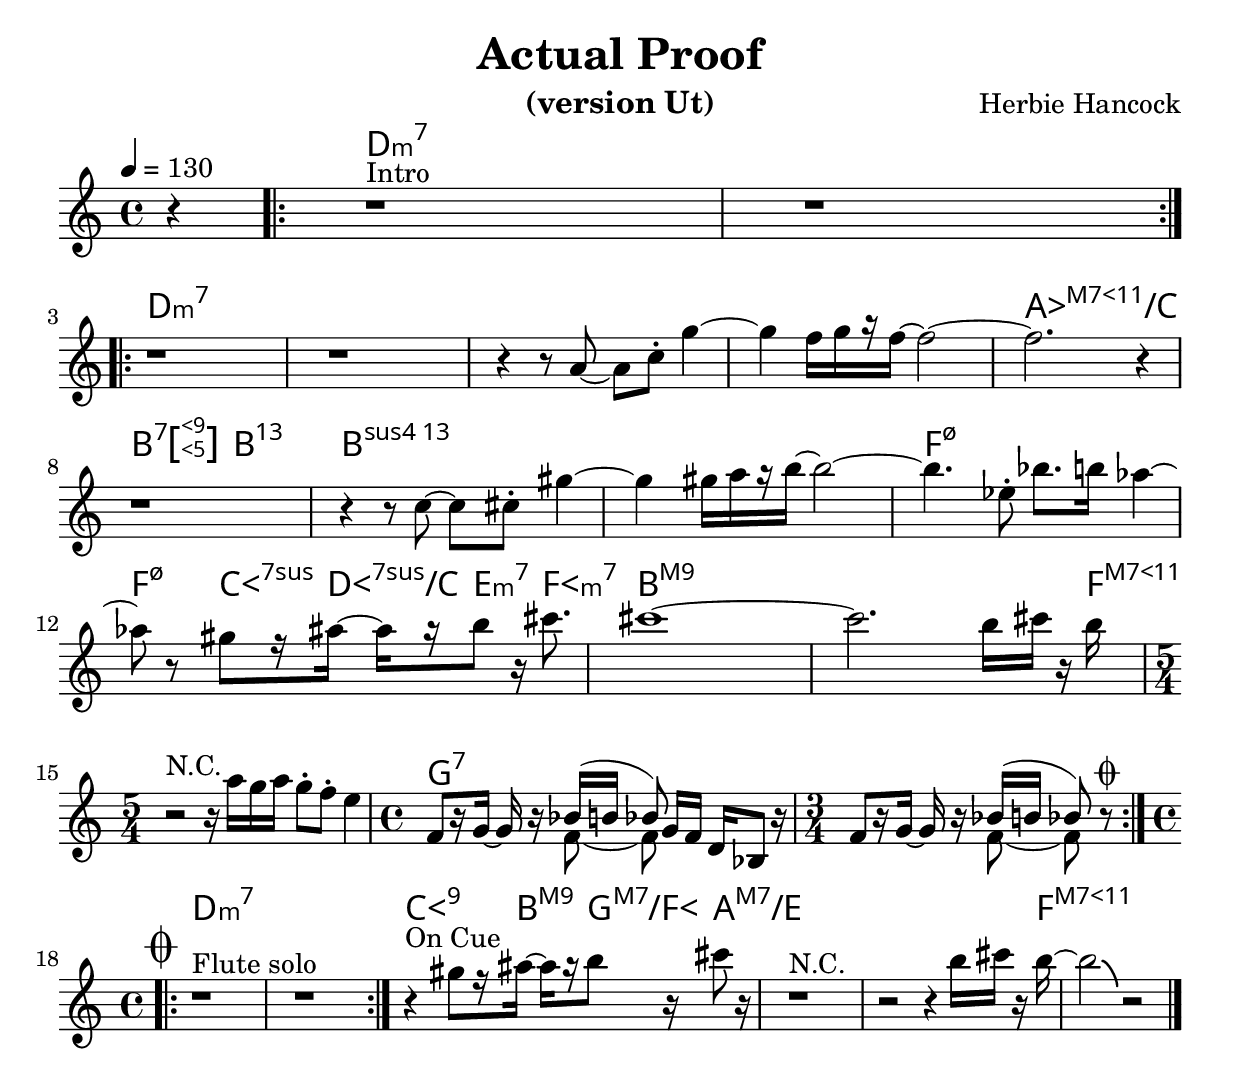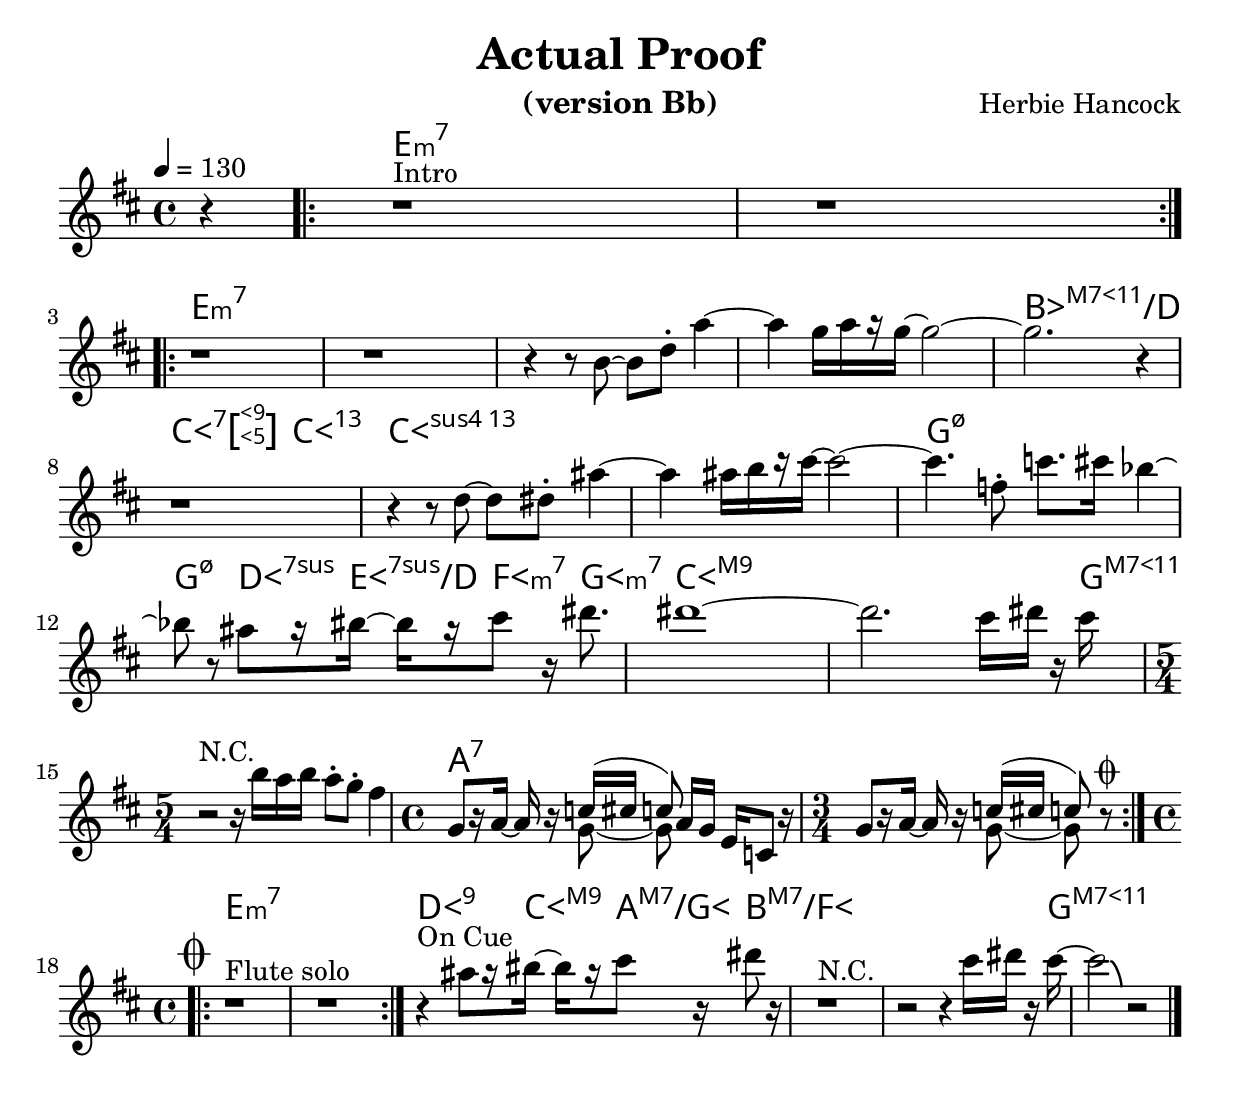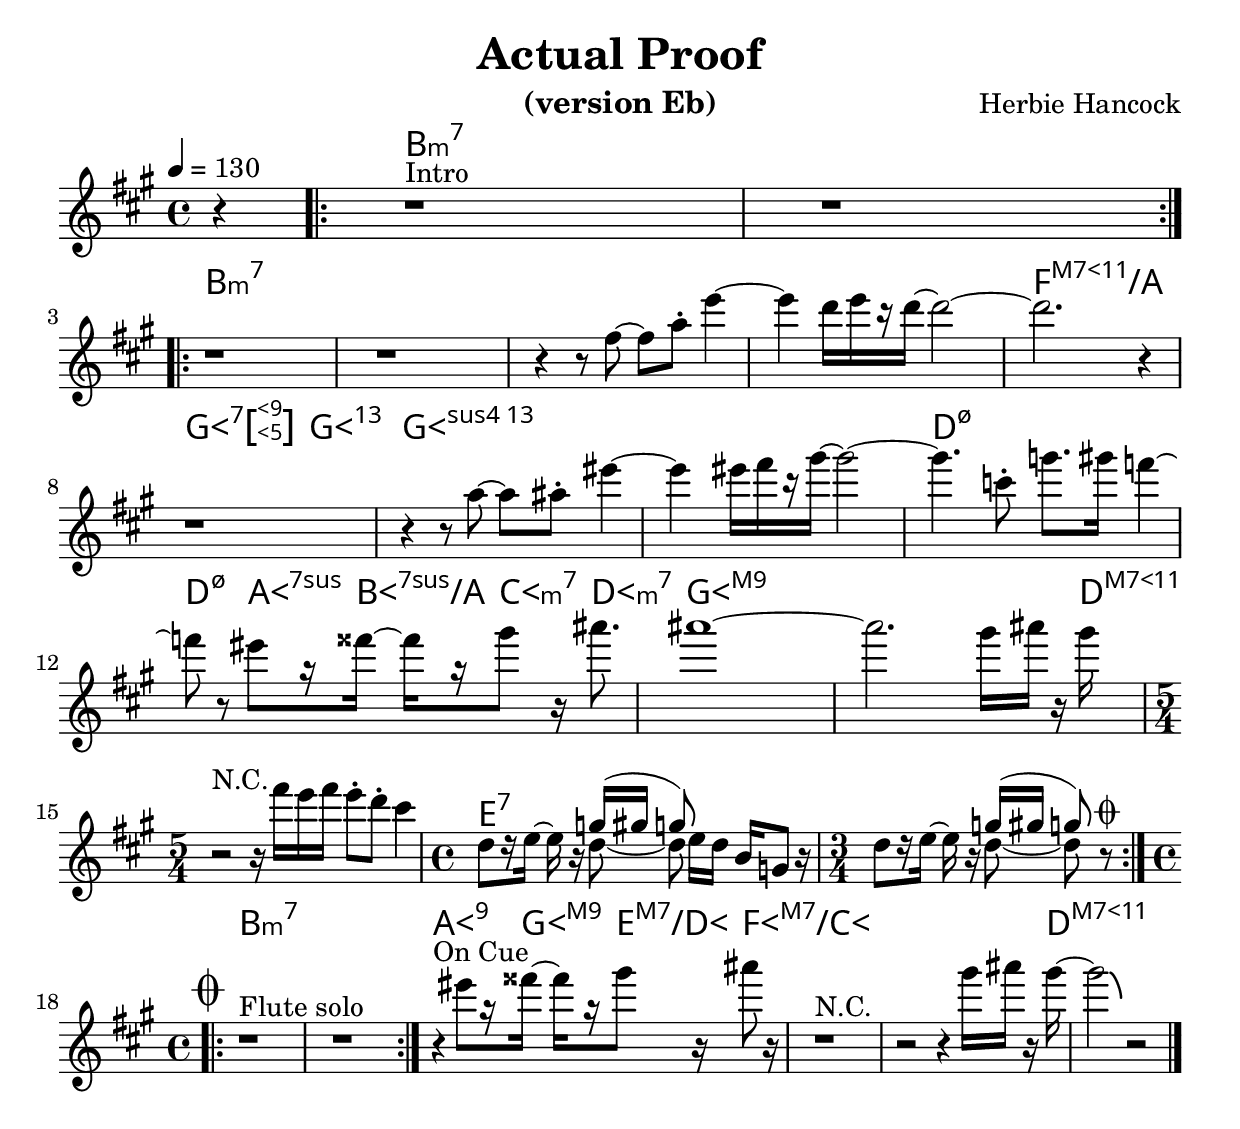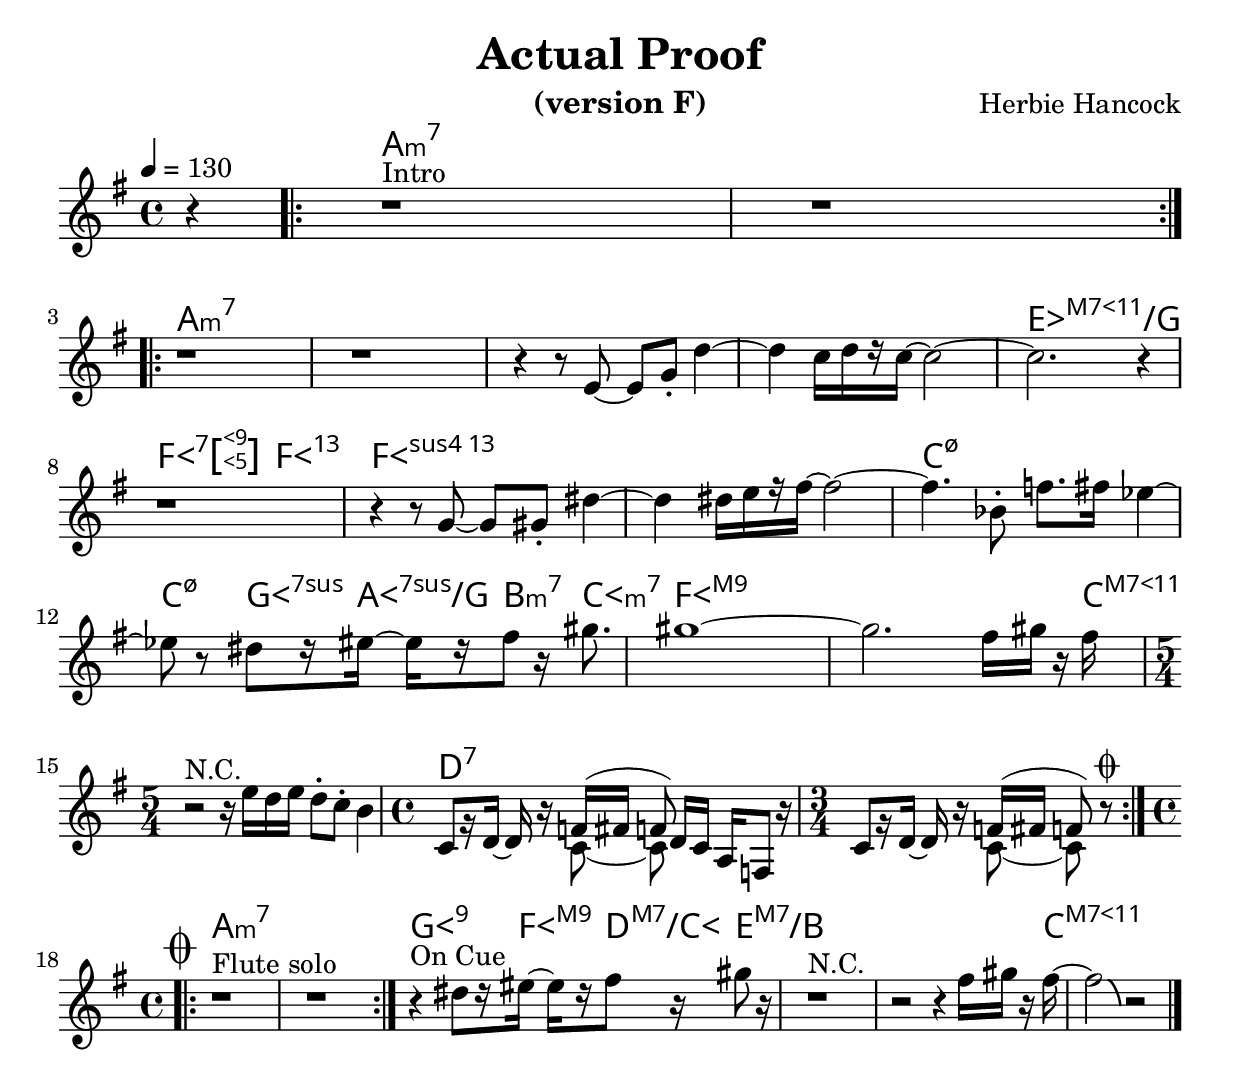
% Created on Mon Sep 20 15:23:38 CEST 2010
\version "2.22.0"

#(set-global-staff-size 24)
#(set-default-paper-size "a4")

\include "utils/AccordsJazzDefs.ly"

\paper { indent = 0\cm} 

\header {
	title = "Actual Proof" 
 	composer = "Herbie Hancock"
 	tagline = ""

}


accords = \chords {
	\partial 4 s4
	\repeat volta 2 {d1:m7 s}
	\repeat volta 2 {
		d:m7 s s s1 as:maj7.11+/c \break
		b2:7.5+.9+ b:13 b1:sus13 s
		f:m7.5-
		f4:m7.5- cis8.:sus7 dis8.:sus7/c e:m7 fis:m7
		b1:maj9 s2. s8. f16:maj7.11+ \break
\time 5/4
s1 s4
\time 4/4
g1:7
\time 3/4
s2 s4	
	}
	\repeat volta 2 {
		d1:m7 s
	}
	cis4:9 s8. b:maj9 g:maj7/fis a:maj7/e
	s1  s2. s8. f16:maj7.11+
}

staffViolon = \new Staff {
	\time 4/4
	\tempo 4 = 130 
	\set Staff.midiInstrument = "violin"
	\key c \major
	\clef treble
	\accidentalStyle modern-cautionary
	\relative c' { 	
 % Type notes here 
\compressEmptyMeasures
\partial 4 r4
\repeat volta 2 {r1^"Intro" r}
\break
\repeat volta 2 {
	r1 r
	r4 r8 a'~ a c-. g'4~ g f16[ g r f]~ f2~ f2. r4
	r1 r4 r8 c~ c cis-. gis'4~ gis gis 16[ a r b]~ b2~
	b4. es,8-. bes'8. b16 as4~
	as8 r gis[ r16 ais]~ ais[ r b8] r16 cis8.
	cis1~ cis2. b16 cis r b
	\time 5/4
	\once \override Glissando.bound-details.left.Y = #-2
	r2^"N.C." r16 a g a g8-. f-. \glissando e4
	\time 4/4
	f,8[ r16 g]~ g r  <<{bes( b bes8)}\\ {f~ f}>> g16 f d bes 8 r16
	\time 3/4
	f'8[ r16 g]~ g r <<{bes( b bes8)}\\ {f~ f}>>
	\once \override TextScript.extra-offset = #'( 2 . -3.5 )
	r \coda
	\time 4/4
}
\break
\repeat volta 2
{
	\mark \markup {\musicglyph "scripts.coda"}
	r1^"Flute solo" r 
}
r4^"On Cue" gis'8[ r16 ais]~ ais[ r b8] r16 cis8 r16
r1^"N.C." r2 r4 b16 cis r b~ b2-\bendAfter #-4 r
\bar "|."	}
}

theme=\staffViolon

suffix=""

\include "utils/books.ly"

%{
convert-ly (GNU LilyPond) 2.22.1  convert-ly: Processing `'...
Applying conversion: 2.18.0, 2.19.2, 2.19.7, 2.19.11, 2.19.16,
2.19.22, 2.19.24, 2.19.28, 2.19.29, 2.19.32, 2.19.39, 2.19.40,
2.19.46, 2.19.49, 2.20.0, 2.21.0, 2.21.2, 2.22.0
%}
